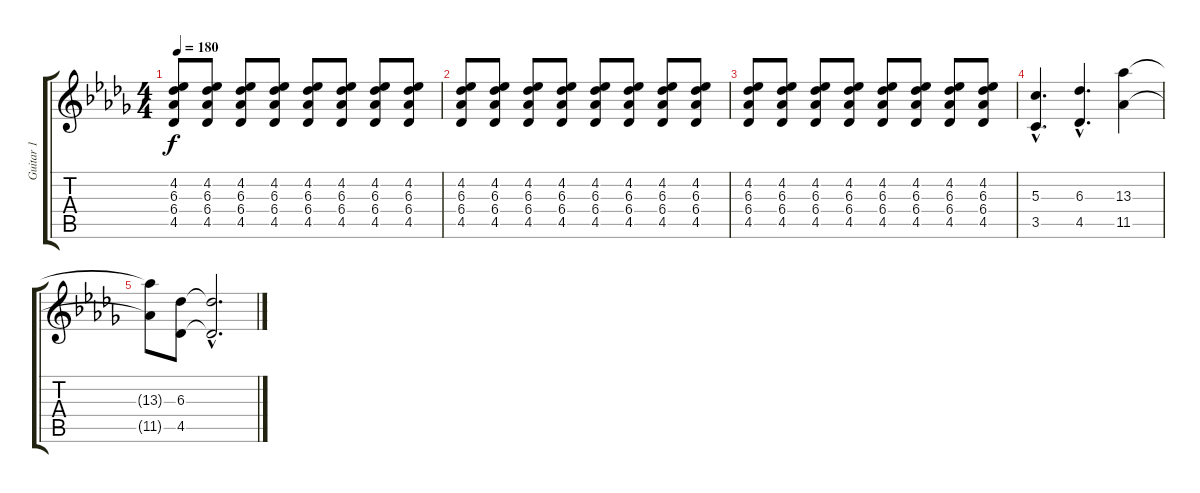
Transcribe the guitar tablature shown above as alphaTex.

\track ("Guitar 1" "Guitar 1") {instrument distortionguitar}
\staff {score tabs}
\tuning (E4 B3 G3 D3 A2 E2) {hide}
\ts (4 4)
\tempo 180
\clef g2
\ks db
(4.2 6.3 6.4 4.5).8{dy f} (4.2 6.3 6.4 4.5).8 (4.2 6.3 6.4 4.5).8 (4.2 6.3 6.4 4.5).8 (4.2 6.3 6.4 4.5).8 (4.2 6.3 6.4 4.5).8 (4.2 6.3 6.4 4.5).8 (4.2 6.3 6.4 4.5).8 |
(4.2 6.3 6.4 4.5).8 (4.2 6.3 6.4 4.5).8 (4.2 6.3 6.4 4.5).8 (4.2 6.3 6.4 4.5).8 (4.2 6.3 6.4 4.5).8 (4.2 6.3 6.4 4.5).8 (4.2 6.3 6.4 4.5).8 (4.2 6.3 6.4 4.5).8 |
(4.2 6.3 6.4 4.5).8 (4.2 6.3 6.4 4.5).8 (4.2 6.3 6.4 4.5).8 (4.2 6.3 6.4 4.5).8 (4.2 6.3 6.4 4.5).8 (4.2 6.3 6.4 4.5).8 (4.2 6.3 6.4 4.5).8 (4.2 6.3 6.4 4.5).8 |
(5.3{hac} 3.5{hac}).4{d} (6.3{hac} 4.5{hac}).4{d} (13.3 11.5).4 |
(13.3{t} 11.5{t}).8 (6.3 4.5).8 (6.3{hac t} 4.5{hac t}).2{d}
